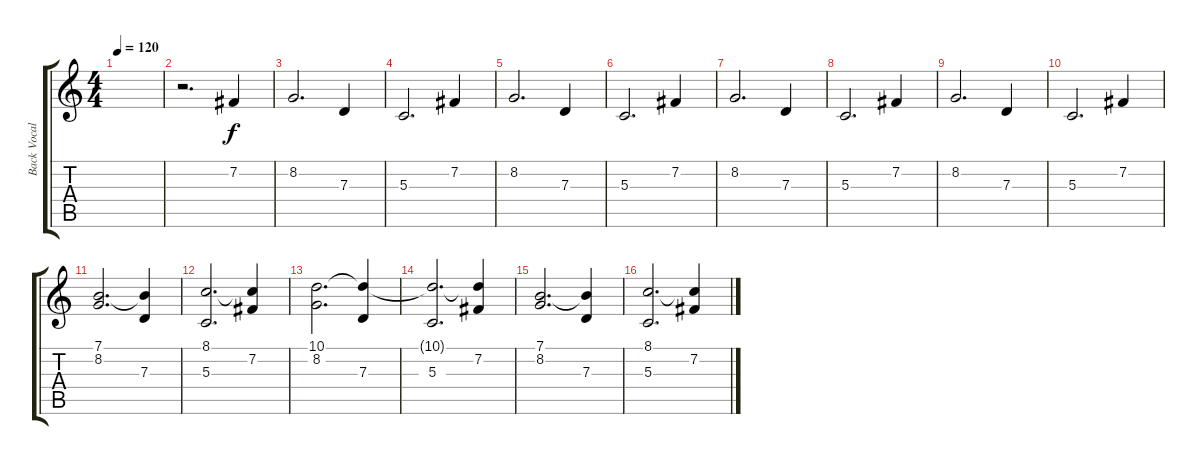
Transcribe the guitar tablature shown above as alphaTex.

\track ("Back Vocals" "Back Vocal") {instrument altosax}
\staff {score tabs}
\tuning (E4 B3 G3 D3 A2 E2) {hide}
\ts (4 4)
\tempo 120
\clef g2
\ks c
|
r.2{d} 7.2.4 |
8.2.2{d} 7.3.4 |
5.3.2{d} 7.2.4 |
8.2.2{d} 7.3.4 |
5.3.2{d} 7.2.4 |
8.2.2{d} 7.3.4 |
5.3.2{d} 7.2.4 |
8.2.2{d} 7.3.4 |
5.3.2{d} 7.2.4 |
(7.1 8.2).2{d} (7.1{t} 7.3).4 |
(8.1 5.3).2{d} (8.1{t} 7.2).4 |
(10.1 8.2).2{d} (10.1{t} 7.3).4 |
(10.1{t} 5.3).2{d} (10.1{t} 7.2).4 |
(7.1 8.2).2{d} (7.1{t} 7.3).4 |
(8.1 5.3).2{d} (8.1{t} 7.2).4
